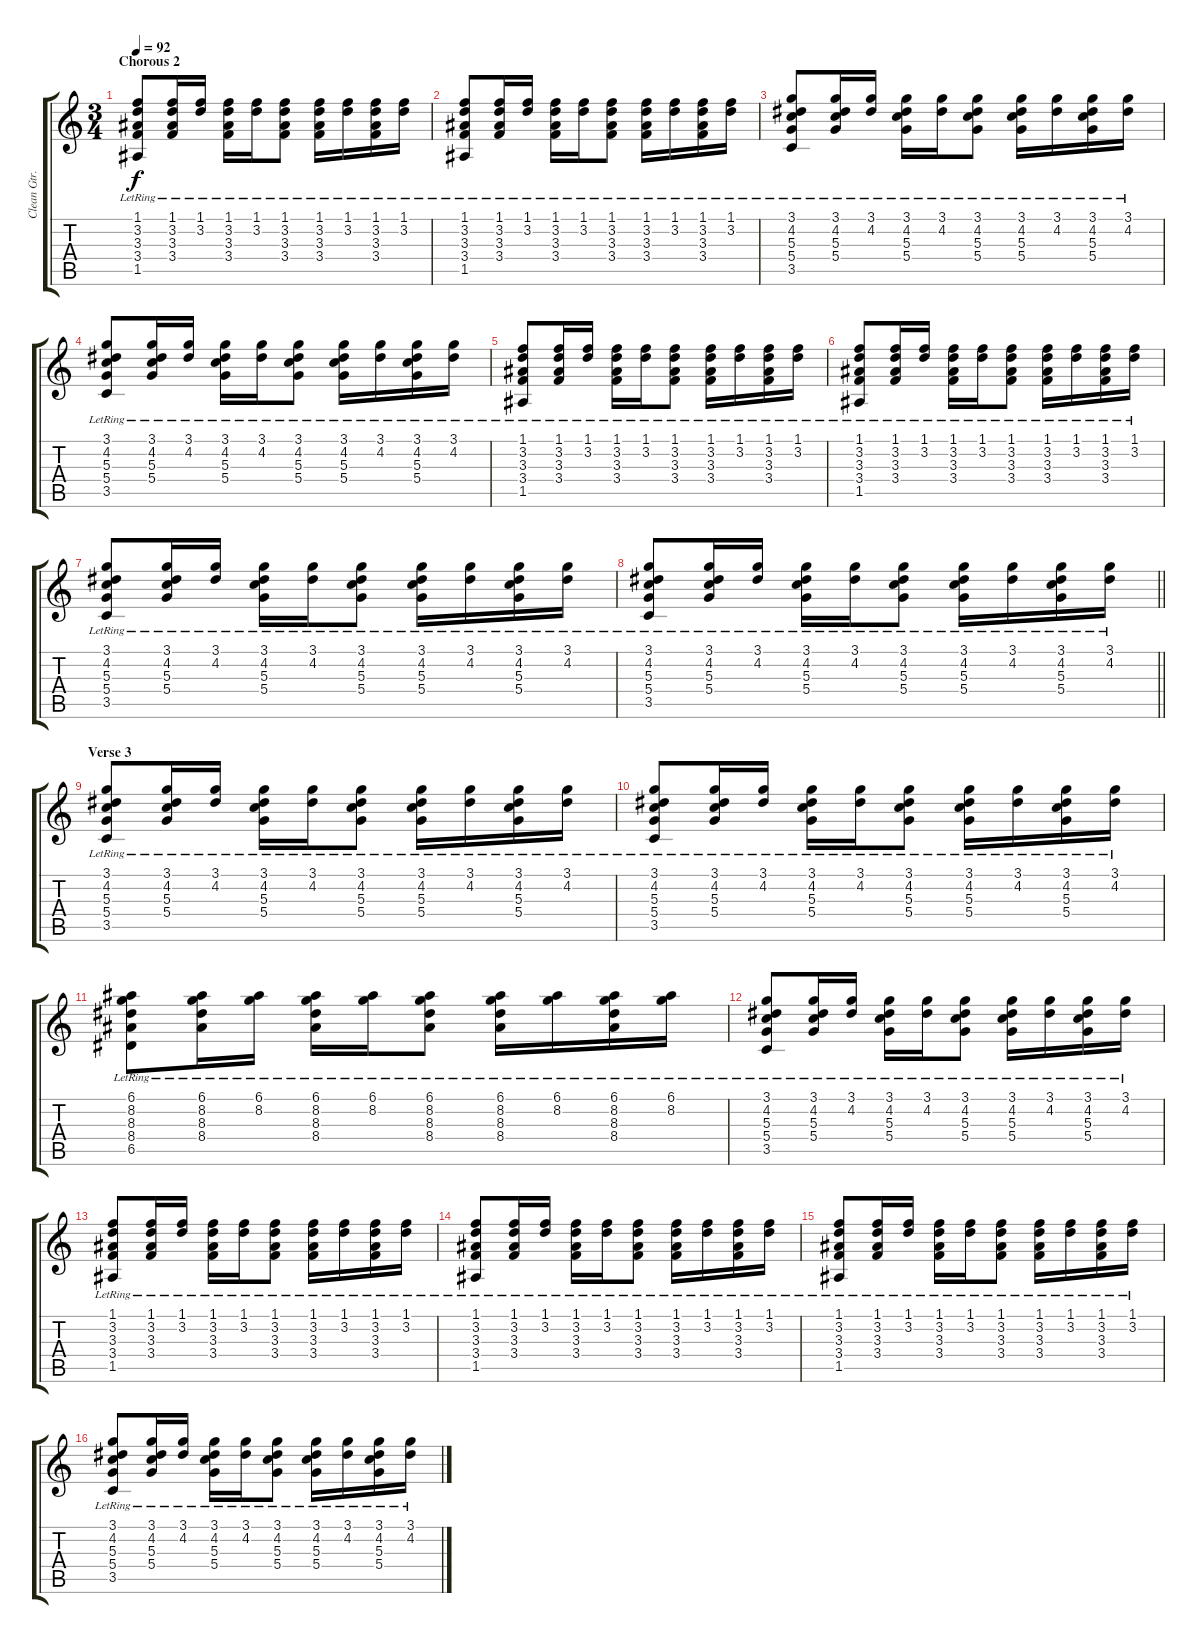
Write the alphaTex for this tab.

\track ("Clean Gtr. 1" "Clean Gtr.") {instrument electricguitarjazz}
\staff {score tabs}
\tuning (E4 B3 G3 D3 A2 E2) {hide}
\ts (3 4)
\section ("" "Chorous 2")
\tempo 92
\clef g2
\ks c
(1.1{lr} 3.2{lr} 3.3{lr} 3.4{lr} 1.5{lr}).8{dy f} (1.1{lr} 3.2{lr} 3.3{lr} 3.4{lr}).16 (1.1{lr} 3.2{lr}).16 (1.1{lr} 3.2{lr} 3.3{lr} 3.4{lr}).16 (1.1{lr} 3.2{lr}).16 (1.1{lr} 3.2{lr} 3.3{lr} 3.4{lr}).8 (1.1{lr} 3.2{lr} 3.3{lr} 3.4{lr}).16 (1.1{lr} 3.2{lr}).16 (1.1{lr} 3.2{lr} 3.3{lr} 3.4{lr}).16 (1.1{lr} 3.2{lr}).16 |
(1.1{lr} 3.2{lr} 3.3{lr} 3.4{lr} 1.5{lr}).8 (1.1{lr} 3.2{lr} 3.3{lr} 3.4{lr}).16 (1.1{lr} 3.2{lr}).16 (1.1{lr} 3.2{lr} 3.3{lr} 3.4{lr}).16 (1.1{lr} 3.2{lr}).16 (1.1{lr} 3.2{lr} 3.3{lr} 3.4{lr}).8 (1.1{lr} 3.2{lr} 3.3{lr} 3.4{lr}).16 (1.1{lr} 3.2{lr}).16 (1.1{lr} 3.2{lr} 3.3{lr} 3.4{lr}).16 (1.1{lr} 3.2{lr}).16 |
(3.1{lr} 4.2{lr} 5.3{lr} 5.4{lr} 3.5{lr}).8 (3.1{lr} 4.2{lr} 5.3{lr} 5.4{lr}).16 (3.1{lr} 4.2{lr}).16 (3.1{lr} 4.2{lr} 5.3{lr} 5.4{lr}).16 (3.1{lr} 4.2{lr}).16 (3.1{lr} 4.2{lr} 5.3{lr} 5.4{lr}).8 (3.1{lr} 4.2{lr} 5.3{lr} 5.4{lr}).16 (3.1{lr} 4.2{lr}).16 (3.1{lr} 4.2{lr} 5.3{lr} 5.4{lr}).16 (3.1{lr} 4.2{lr}).16 |
(3.1{lr} 4.2{lr} 5.3{lr} 5.4{lr} 3.5{lr}).8 (3.1{lr} 4.2{lr} 5.3{lr} 5.4{lr}).16 (3.1{lr} 4.2{lr}).16 (3.1{lr} 4.2{lr} 5.3{lr} 5.4{lr}).16 (3.1{lr} 4.2{lr}).16 (3.1{lr} 4.2{lr} 5.3{lr} 5.4{lr}).8 (3.1{lr} 4.2{lr} 5.3{lr} 5.4{lr}).16 (3.1{lr} 4.2{lr}).16 (3.1{lr} 4.2{lr} 5.3{lr} 5.4{lr}).16 (3.1{lr} 4.2{lr}).16 |
(1.1{lr} 3.2{lr} 3.3{lr} 3.4{lr} 1.5{lr}).8 (1.1{lr} 3.2{lr} 3.3{lr} 3.4{lr}).16 (1.1{lr} 3.2{lr}).16 (1.1{lr} 3.2{lr} 3.3{lr} 3.4{lr}).16 (1.1{lr} 3.2{lr}).16 (1.1{lr} 3.2{lr} 3.3{lr} 3.4{lr}).8 (1.1{lr} 3.2{lr} 3.3{lr} 3.4{lr}).16 (1.1{lr} 3.2{lr}).16 (1.1{lr} 3.2{lr} 3.3{lr} 3.4{lr}).16 (1.1{lr} 3.2{lr}).16 |
(1.1{lr} 3.2{lr} 3.3{lr} 3.4{lr} 1.5{lr}).8 (1.1{lr} 3.2{lr} 3.3{lr} 3.4{lr}).16 (1.1{lr} 3.2{lr}).16 (1.1{lr} 3.2{lr} 3.3{lr} 3.4{lr}).16 (1.1{lr} 3.2{lr}).16 (1.1{lr} 3.2{lr} 3.3{lr} 3.4{lr}).8 (1.1{lr} 3.2{lr} 3.3{lr} 3.4{lr}).16 (1.1{lr} 3.2{lr}).16 (1.1{lr} 3.2{lr} 3.3{lr} 3.4{lr}).16 (1.1{lr} 3.2{lr}).16 |
(3.1{lr} 4.2{lr} 5.3{lr} 5.4{lr} 3.5{lr}).8 (3.1{lr} 4.2{lr} 5.3{lr} 5.4{lr}).16 (3.1{lr} 4.2{lr}).16 (3.1{lr} 4.2{lr} 5.3{lr} 5.4{lr}).16 (3.1{lr} 4.2{lr}).16 (3.1{lr} 4.2{lr} 5.3{lr} 5.4{lr}).8 (3.1{lr} 4.2{lr} 5.3{lr} 5.4{lr}).16 (3.1{lr} 4.2{lr}).16 (3.1{lr} 4.2{lr} 5.3{lr} 5.4{lr}).16 (3.1{lr} 4.2{lr}).16 |
\barLineRight lightlight
(3.1{lr} 4.2{lr} 5.3{lr} 5.4{lr} 3.5{lr}).8 (3.1{lr} 4.2{lr} 5.3{lr} 5.4{lr}).16 (3.1{lr} 4.2{lr}).16 (3.1{lr} 4.2{lr} 5.3{lr} 5.4{lr}).16 (3.1{lr} 4.2{lr}).16 (3.1{lr} 4.2{lr} 5.3{lr} 5.4{lr}).8 (3.1{lr} 4.2{lr} 5.3{lr} 5.4{lr}).16 (3.1{lr} 4.2{lr}).16 (3.1{lr} 4.2{lr} 5.3{lr} 5.4{lr}).16 (3.1{lr} 4.2{lr}).16 |
\section ("" "Verse 3")
(3.1{lr} 4.2{lr} 5.3{lr} 5.4{lr} 3.5{lr}).8 (3.1{lr} 4.2{lr} 5.3{lr} 5.4{lr}).16 (3.1{lr} 4.2{lr}).16 (3.1{lr} 4.2{lr} 5.3{lr} 5.4{lr}).16 (3.1{lr} 4.2{lr}).16 (3.1{lr} 4.2{lr} 5.3{lr} 5.4{lr}).8 (3.1{lr} 4.2{lr} 5.3{lr} 5.4{lr}).16 (3.1{lr} 4.2{lr}).16 (3.1{lr} 4.2{lr} 5.3{lr} 5.4{lr}).16 (3.1{lr} 4.2{lr}).16 |
(3.1{lr} 4.2{lr} 5.3{lr} 5.4{lr} 3.5{lr}).8 (3.1{lr} 4.2{lr} 5.3{lr} 5.4{lr}).16 (3.1{lr} 4.2{lr}).16 (3.1{lr} 4.2{lr} 5.3{lr} 5.4{lr}).16 (3.1{lr} 4.2{lr}).16 (3.1{lr} 4.2{lr} 5.3{lr} 5.4{lr}).8 (3.1{lr} 4.2{lr} 5.3{lr} 5.4{lr}).16 (3.1{lr} 4.2{lr}).16 (3.1{lr} 4.2{lr} 5.3{lr} 5.4{lr}).16 (3.1{lr} 4.2{lr}).16 |
(6.1{lr} 8.2{lr} 8.3{lr} 8.4{lr} 6.5{lr}).8 (6.1{lr} 8.2{lr} 8.3{lr} 8.4{lr}).16 (6.1{lr} 8.2{lr}).16 (6.1{lr} 8.2{lr} 8.3{lr} 8.4).16 (6.1{lr} 8.2{lr}).16 (6.1{lr} 8.2{lr} 8.3{lr} 8.4{lr}).8 (6.1{lr} 8.2{lr} 8.3{lr} 8.4{lr}).16 (6.1{lr} 8.2{lr}).16 (6.1{lr} 8.2{lr} 8.3{lr} 8.4{lr}).16 (6.1{lr} 8.2{lr}).16 |
(3.1{lr} 4.2{lr} 5.3{lr} 5.4{lr} 3.5{lr}).8 (3.1{lr} 4.2{lr} 5.3{lr} 5.4{lr}).16 (3.1{lr} 4.2{lr}).16 (3.1{lr} 4.2{lr} 5.3{lr} 5.4{lr}).16 (3.1{lr} 4.2{lr}).16 (3.1{lr} 4.2{lr} 5.3{lr} 5.4{lr}).8 (3.1{lr} 4.2{lr} 5.3{lr} 5.4{lr}).16 (3.1{lr} 4.2{lr}).16 (3.1{lr} 4.2{lr} 5.3{lr} 5.4{lr}).16 (3.1{lr} 4.2{lr}).16 |
(1.1{lr} 3.2{lr} 3.3{lr} 3.4{lr} 1.5{lr}).8 (1.1{lr} 3.2{lr} 3.3{lr} 3.4{lr}).16 (1.1{lr} 3.2{lr}).16 (1.1{lr} 3.2{lr} 3.3{lr} 3.4{lr}).16 (1.1{lr} 3.2{lr}).16 (1.1{lr} 3.2{lr} 3.3{lr} 3.4{lr}).8 (1.1{lr} 3.2{lr} 3.3{lr} 3.4{lr}).16 (1.1{lr} 3.2{lr}).16 (1.1{lr} 3.2{lr} 3.3{lr} 3.4{lr}).16 (1.1{lr} 3.2{lr}).16 |
(1.1{lr} 3.2{lr} 3.3{lr} 3.4{lr} 1.5{lr}).8 (1.1{lr} 3.2{lr} 3.3{lr} 3.4{lr}).16 (1.1{lr} 3.2{lr}).16 (1.1{lr} 3.2{lr} 3.3{lr} 3.4{lr}).16 (1.1{lr} 3.2{lr}).16 (1.1{lr} 3.2{lr} 3.3{lr} 3.4{lr}).8 (1.1{lr} 3.2{lr} 3.3{lr} 3.4{lr}).16 (1.1{lr} 3.2{lr}).16 (1.1{lr} 3.2{lr} 3.3{lr} 3.4{lr}).16 (1.1{lr} 3.2{lr}).16 |
(1.1{lr} 3.2{lr} 3.3{lr} 3.4{lr} 1.5{lr}).8 (1.1{lr} 3.2{lr} 3.3{lr} 3.4{lr}).16 (1.1{lr} 3.2{lr}).16 (1.1{lr} 3.2{lr} 3.3{lr} 3.4{lr}).16 (1.1{lr} 3.2{lr}).16 (1.1{lr} 3.2{lr} 3.3{lr} 3.4{lr}).8 (1.1{lr} 3.2{lr} 3.3{lr} 3.4{lr}).16 (1.1{lr} 3.2{lr}).16 (1.1{lr} 3.2{lr} 3.3{lr} 3.4{lr}).16 (1.1{lr} 3.2{lr}).16 |
(3.1{lr} 4.2{lr} 5.3{lr} 5.4{lr} 3.5{lr}).8 (3.1{lr} 4.2{lr} 5.3{lr} 5.4{lr}).16 (3.1{lr} 4.2{lr}).16 (3.1{lr} 4.2{lr} 5.3{lr} 5.4{lr}).16 (3.1{lr} 4.2{lr}).16 (3.1{lr} 4.2{lr} 5.3{lr} 5.4{lr}).8 (3.1{lr} 4.2{lr} 5.3{lr} 5.4{lr}).16 (3.1{lr} 4.2{lr}).16 (3.1{lr} 4.2{lr} 5.3{lr} 5.4{lr}).16 (3.1{lr} 4.2{lr}).16
